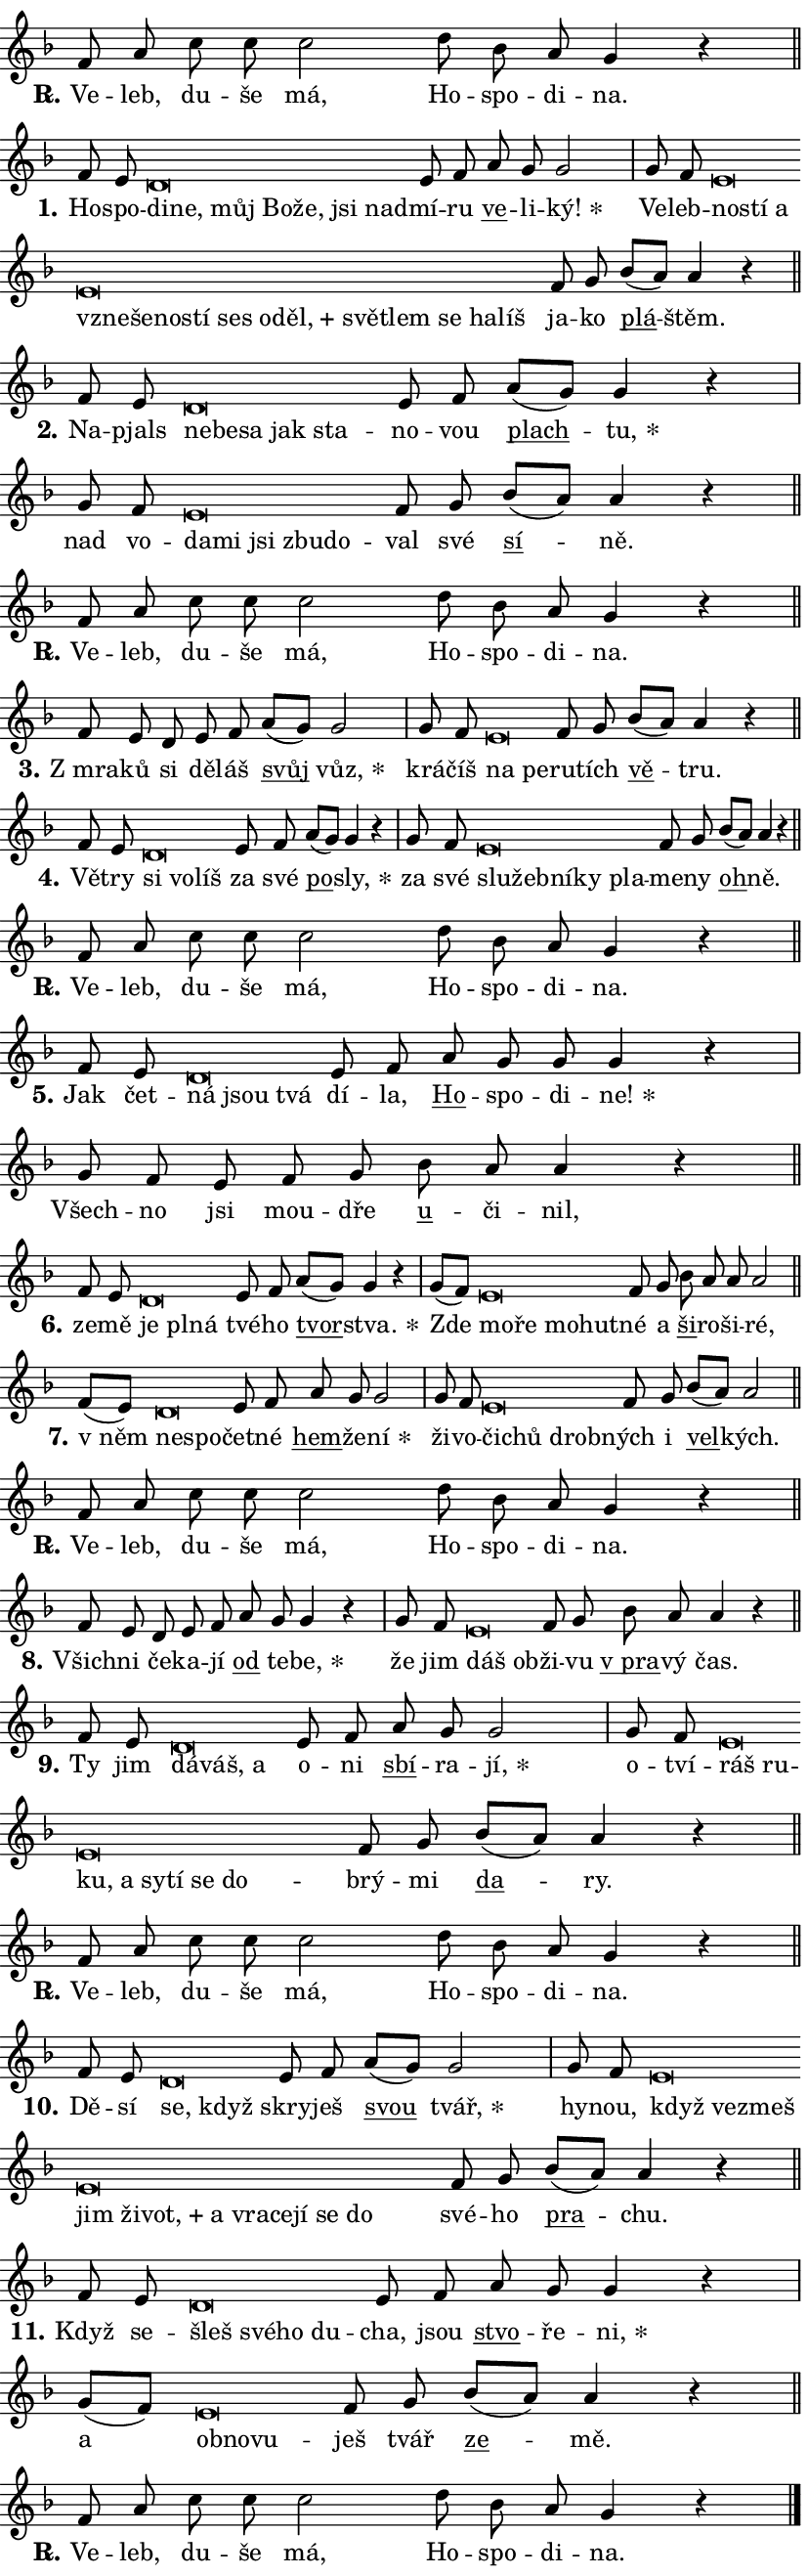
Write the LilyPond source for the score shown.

\version "2.24.0"
\header { tagline = "" }
\paper {
  indent = 0\cm
  top-margin = 0\cm
  right-margin = 0.13\cm % to fit lyric hyphens
  bottom-margin = 0\cm
  left-margin = 0\cm
  paper-width = 14\cm
  page-breaking = #ly:one-page-breaking
  system-system-spacing.basic-distance = #11
  score-system-spacing.basic-distance = #11
  ragged-last = ##f
}


%% Author: Thomas Morley
%% https://lists.gnu.org/archive/html/lilypond-user/2020-05/msg00002.html
#(define (line-position grob)
"Returns position of @var[grob} in current system:
   @code{'start}, if at first time-step
   @code{'end}, if at last time-step
   @code{'middle} otherwise
"
  (let* ((col (ly:item-get-column grob))
         (ln (ly:grob-object col 'left-neighbor))
         (rn (ly:grob-object col 'right-neighbor))
         (col-to-check-left (if (ly:grob? ln) ln col))
         (col-to-check-right (if (ly:grob? rn) rn col))
         (break-dir-left
           (and
             (ly:grob-property col-to-check-left 'non-musical #f)
             (ly:item-break-dir col-to-check-left)))
         (break-dir-right
           (and
             (ly:grob-property col-to-check-right 'non-musical #f)
             (ly:item-break-dir col-to-check-right))))
        (cond ((eqv? 1 break-dir-left) 'start)
              ((eqv? -1 break-dir-right) 'end)
              (else 'middle))))

#(define (tranparent-at-line-position vctor)
  (lambda (grob)
  "Relying on @code{line-position} select the relevant enry from @var{vctor}.
Used to determine transparency,"
    (case (line-position grob)
      ((end) (not (vector-ref vctor 0)))
      ((middle) (not (vector-ref vctor 1)))
      ((start) (not (vector-ref vctor 2))))))

noteHeadBreakVisibility =
#(define-music-function (break-visibility)(vector?)
"Makes @code{NoteHead}s transparent relying on @var{break-visibility}"
#{
  \override NoteHead.transparent =
    #(tranparent-at-line-position break-visibility)
#})

#(define delete-ledgers-for-transparent-note-heads
  (lambda (grob)
    "Reads whether a @code{NoteHead} is transparent.
If so this @code{NoteHead} is removed from @code{'note-heads} from
@var{grob}, which is supposed to be @code{LedgerLineSpanner}.
As a result ledgers are not printed for this @code{NoteHead}"
    (let* ((nhds-array (ly:grob-object grob 'note-heads))
           (nhds-list
             (if (ly:grob-array? nhds-array)
                 (ly:grob-array->list nhds-array)
                 '()))
           ;; Relies on the transparent-property being done before
           ;; Staff.LedgerLineSpanner.after-line-breaking is executed.
           ;; This is fragile ...
           (to-keep
             (remove
               (lambda (nhd)
                 (ly:grob-property nhd 'transparent #f))
               nhds-list)))
      ;; TODO find a better method to iterate over grob-arrays, similiar
      ;; to filter/remove etc for lists
      ;; For now rebuilt from scratch
      (set! (ly:grob-object grob 'note-heads)  '())
      (for-each
        (lambda (nhd)
          (ly:pointer-group-interface::add-grob grob 'note-heads nhd))
        to-keep))))

squashNotes = {
  \override NoteHead.X-extent = #'(-0.2 . 0.2)
  \override NoteHead.Y-extent = #'(-0.75 . 0)
  \override NoteHead.stencil =
    #(lambda (grob)
       (let ((pos (ly:grob-property grob 'staff-position)))
         (begin
           (if (< pos -7) (display "ERROR: Lower brevis then expected\n") (display ""))
           (if (<= pos -6) ly:text-interface::print ly:note-head::print))))
}
unSquashNotes = {
  \revert NoteHead.X-extent
  \revert NoteHead.Y-extent
  \revert NoteHead.stencil
}

hideNotes = \noteHeadBreakVisibility #begin-of-line-visible
unHideNotes = \noteHeadBreakVisibility #all-visible

% work-around for resetting accidentals
% https://lilypond.org/doc/v2.23/Documentation/notation/displaying-rhythms#unmetered-music
cadenzaMeasure = {
  \cadenzaOff
  \partial 1024 s1024
  \cadenzaOn
}

#(define-markup-command (accent layout props text) (markup?)
  "Underline accented syllable"
  (interpret-markup layout props
    #{\markup \override #'(offset . 4.3) \underline { #text }#}))

responsum = \markup \concat {
  "R" \hspace #-1.05 \path #0.1 #'((moveto 0 0.07) (lineto 0.9 0.8)) \hspace #0.05 "."
}

spaceSize = #0.6828661417322834 % exact space size for TeX Gyre Schola

\layout {
  \context {
    \Staff
    \remove "Time_signature_engraver"
    \override LedgerLineSpanner.after-line-breaking = #delete-ledgers-for-transparent-note-heads
  }
  \context {
    \Lyrics {
      \override LyricSpace.minimum-distance = \spaceSize
      \override LyricText.font-name = #"TeX Gyre Schola"
      \override LyricText.font-size = 1
      \override StanzaNumber.font-name = #"TeX Gyre Schola Bold"
      \override StanzaNumber.font-size = 1
    }
  }
  \context {
    \Score 
    \override NoteHead.text =
      #(lambda (grob) 
        (let ((pos (ly:grob-property grob 'staff-position)))
          #{\markup {
            \combine
              \halign #-0.55 \raise #(if (= pos -6) 0 0.5) \override #'(thickness . 2) \draw-line #'(3.2 . 0)
              \musicglyph "noteheads.sM1"
          }#}))
  }
}

% magnetic-lyrics.ily
%
%   written by
%     Jean Abou Samra <jean@abou-samra.fr>
%     Werner Lemberg <wl@gnu.org>
%
%   adapted by
%     Jiri Hon <jiri.hon@gmail.com>
%
% Version 2022-Apr-15

% https://www.mail-archive.com/lilypond-user@gnu.org/msg149350.html

#(define (Left_hyphen_pointer_engraver context)
   "Collect syllable-hyphen-syllable occurrences in lyrics and store
them in properties.  This engraver only looks to the left.  For
example, if the lyrics input is @code{foo -- bar}, it does the
following.

@itemize @bullet
@item
Set the @code{text} property of the @code{LyricHyphen} grob between
@q{foo} and @q{bar} to @code{foo}.

@item
Set the @code{left-hyphen} property of the @code{LyricText} grob with
text @q{foo} to the @code{LyricHyphen} grob between @q{foo} and
@q{bar}.
@end itemize

Use this auxiliary engraver in combination with the
@code{lyric-@/text::@/apply-@/magnetic-@/offset!} hook."
   (let ((hyphen #f)
         (text #f))
     (make-engraver
      (acknowledgers
       ((lyric-syllable-interface engraver grob source-engraver)
        (set! text grob)))
      (end-acknowledgers
       ((lyric-hyphen-interface engraver grob source-engraver)
        ;(when (not (grob::has-interface grob 'lyric-space-interface))
          (set! hyphen grob)));)
      ((stop-translation-timestep engraver)
       (when (and text hyphen)
         (ly:grob-set-object! text 'left-hyphen hyphen))
       (set! text #f)
       (set! hyphen #f)))))

#(define (lyric-text::apply-magnetic-offset! grob)
   "If the space between two syllables is less than the value in
property @code{LyricText@/.details@/.squash-threshold}, move the right
syllable to the left so that it gets concatenated with the left
syllable.

Use this function as a hook for
@code{LyricText@/.after-@/line-@/breaking} if the
@code{Left_@/hyphen_@/pointer_@/engraver} is active."
   (let ((hyphen (ly:grob-object grob 'left-hyphen #f)))
     (when hyphen
       (let ((left-text (ly:spanner-bound hyphen LEFT)))
         (when (grob::has-interface left-text 'lyric-syllable-interface)
           (let* ((common (ly:grob-common-refpoint grob left-text X))
                  (this-x-ext (ly:grob-extent grob common X))
                  (left-x-ext
                   (begin
                     ;; Trigger magnetism for left-text.
                     (ly:grob-property left-text 'after-line-breaking)
                     (ly:grob-extent left-text common X)))
                  ;; `delta` is the gap width between two syllables.
                  (delta (- (interval-start this-x-ext)
                            (interval-end left-x-ext)))
                  (details (ly:grob-property grob 'details))
                  (threshold (assoc-get 'squash-threshold details 0.2)))
             (when (< delta threshold)
               (let* (;; We have to manipulate the input text so that
                      ;; ligatures crossing syllable boundaries are not
                      ;; disabled.  For languages based on the Latin
                      ;; script this is essentially a beautification.
                      ;; However, for non-Western scripts it can be a
                      ;; necessity.
                      (lt (ly:grob-property left-text 'text))
                      (rt (ly:grob-property grob 'text))
                      (is-space (grob::has-interface hyphen 'lyric-space-interface))
                      (space (if is-space " " ""))
                      (extra-delta (if is-space spaceSize 0))
                      ;; Append new syllable.
                      (ltrt-space (if (and (string? lt) (string? rt))
                                (string-append lt space rt)
                                (make-concat-markup (list lt space rt))))
                      ;; Right-align `ltrt` to the right side.
                      (ltrt-space-markup (grob-interpret-markup
                               grob
                               (make-translate-markup
                                (cons (interval-length this-x-ext) 0)
                                (make-right-align-markup ltrt-space)))))
                 (begin
                   ;; Don't print `left-text`.
                   (ly:grob-set-property! left-text 'stencil #f)
                   ;; Set text and stencil (which holds all collected
                   ;; syllables so far) and shift it to the left.
                   (ly:grob-set-property! grob 'text ltrt-space)
                   (ly:grob-set-property! grob 'stencil ltrt-space-markup)
                   (ly:grob-translate-axis! grob (- (- delta extra-delta)) X))))))))))


#(define (lyric-hyphen::displace-bounds-first grob)
   ;; Make very sure this callback isn't triggered too early.
   (let ((left (ly:spanner-bound grob LEFT))
         (right (ly:spanner-bound grob RIGHT)))
     (ly:grob-property left 'after-line-breaking)
     (ly:grob-property right 'after-line-breaking)
     (ly:lyric-hyphen::print grob)))

squashThreshold = #0.4

\layout {
  \context {
    \Lyrics
    \consists #Left_hyphen_pointer_engraver
    \override LyricText.after-line-breaking =
      #lyric-text::apply-magnetic-offset!
    \override LyricHyphen.stencil = #lyric-hyphen::displace-bounds-first
    \override LyricText.details.squash-threshold = \squashThreshold
    \override LyricHyphen.minimum-distance = 0
    \override LyricHyphen.minimum-length = \squashThreshold
  }
}

squashText = \override LyricText.details.squash-threshold = 9999
unSquashText = \override LyricText.details.squash-threshold = \squashThreshold

leftText = \override LyricText.self-alignment-X = #LEFT
unLeftText = \revert LyricText.self-alignment-X

starOffset = #(lambda (grob) 
                (let ((x_offset (ly:self-alignment-interface::aligned-on-x-parent grob)))
                  (if (= x_offset 0) 0 (+ x_offset 1.2))))

star = #(define-music-function (syllable)(string?)
"Append star separator at the end of a syllable"
#{
  \once \override LyricText.X-offset = #starOffset
  \lyricmode { \markup {
    #syllable
    \override #'((font-name . "TeX Gyre Schola Bold")) \hspace #0.2 \lower #0.65 \larger "*"
  } }
#})

starAccent = #(define-music-function (syllable)(string?)
"Append star separator at the end of a syllable and make accent"
#{
  \once \override LyricText.X-offset = #starOffset
  \lyricmode { \markup {
    \accent #syllable
    \override #'((font-name . "TeX Gyre Schola Bold")) \hspace #0.2 \lower #0.65 \larger "*"
  } }
#})

breath = #(define-music-function (syllable)(string?)
"Append breathing indicator at the end of a syllable"
#{
  \lyricmode { \markup { #syllable "+" } }
#})

optionalBreath = #(define-music-function (syllable)(string?)
"Append optional breathing indicator at the end of a syllable"
#{
  \lyricmode { \markup { #syllable "(+)" } }
#})


\score {
    <<
        \new Voice = "melody" { \cadenzaOn \key f \major \relative { f'8 a c c c2 \bar "" d8 bes a g4 r \cadenzaMeasure \bar "||" \break } }
        \new Lyrics \lyricsto "melody" { \lyricmode { \set stanza = \responsum
Ve -- leb, du -- še má, Ho -- spo -- di -- na. } }
    >>
    \layout {}
}

\score {
    <<
        \new Voice = "melody" { \cadenzaOn \key f \major \relative { f'8 e \bar "" \squashNotes d\breve*1/16 \hideNotes \breve*1/16 \bar "" \breve*1/16 \bar "" \breve*1/16 \bar "" \breve*1/16 \bar "" \breve*1/16 \breve*1/16 \bar "" \unHideNotes \unSquashNotes e8 f \bar "" a g g2 \cadenzaMeasure \bar "|" g8 f \bar "" \squashNotes e\breve*1/16 \hideNotes \breve*1/16 \bar "" \breve*1/16 \bar "" \breve*1/16 \bar "" \breve*1/16 \bar "" \breve*1/16 \bar "" \breve*1/16 \bar "" \breve*1/16 \bar "" \breve*1/16 \bar "" \breve*1/16 \bar "" \breve*1/16 \bar "" \breve*1/16 \bar "" \breve*1/16 \bar "" \breve*1/16 \breve*1/16 \bar "" \unHideNotes \unSquashNotes f8 g \bar "" bes[( a)] a4 r \cadenzaMeasure \bar "||" \break } }
        \new Lyrics \lyricsto "melody" { \lyricmode { \set stanza = "1."
Ho -- spo -- \leftText di -- \squashText ne, můj Bo -- že, jsi nad -- \unLeftText \unSquashText mí -- ru \markup \accent ve -- li -- \star ký! Ve -- leb -- \leftText no -- \squashText stí a vzne -- še -- no -- stí ses o -- \breath "děl," svě -- tlem se ha -- líš \unLeftText \unSquashText ja -- ko \markup \accent plá -- štěm. } }
    >>
    \layout {}
}

\score {
    <<
        \new Voice = "melody" { \cadenzaOn \key f \major \relative { f'8 e \bar "" \squashNotes d\breve*1/16 \hideNotes \breve*1/16 \bar "" \breve*1/16 \bar "" \breve*1/16 \breve*1/16 \bar "" \unHideNotes \unSquashNotes e8 f \bar "" a[( g)] g4 r \cadenzaMeasure \bar "|" g8 f \bar "" \squashNotes e\breve*1/16 \hideNotes \breve*1/16 \bar "" \breve*1/16 \bar "" \breve*1/16 \breve*1/16 \bar "" \unHideNotes \unSquashNotes f8 g \bar "" bes[( a)] a4 r \cadenzaMeasure \bar "||" \break } }
        \new Lyrics \lyricsto "melody" { \lyricmode { \set stanza = "2."
Na -- pjals \leftText ne -- \squashText be -- sa jak sta -- \unLeftText \unSquashText no -- vou \markup \accent plach -- \star tu, nad vo -- \leftText da -- \squashText mi jsi zbu -- do -- \unLeftText \unSquashText val své \markup \accent sí -- ně. } }
    >>
    \layout {}
}

\score {
    <<
        \new Voice = "melody" { \cadenzaOn \key f \major \relative { f'8 a c c c2 \bar "" d8 bes a g4 r \cadenzaMeasure \bar "||" \break } }
        \new Lyrics \lyricsto "melody" { \lyricmode { \set stanza = \responsum
Ve -- leb, du -- še má, Ho -- spo -- di -- na. } }
    >>
    \layout {}
}

\score {
    <<
        \new Voice = "melody" { \cadenzaOn \key f \major \relative { f'8 e d e8 f \bar "" a[( g)] g2 \cadenzaMeasure \bar "|" g8 f \bar "" \squashNotes e\breve*1/16 \hideNotes \breve*1/16 \bar "" \unHideNotes \unSquashNotes f8 g \bar "" bes[( a)] a4 r \cadenzaMeasure \bar "||" \break } }
        \new Lyrics \lyricsto "melody" { \lyricmode { \set stanza = "3."
"Z mra" -- ků si dě -- láš \markup \accent svůj \star vůz, krá -- číš \leftText na \squashText pe -- \unLeftText \unSquashText ru -- tích \markup \accent vě -- tru. } }
    >>
    \layout {}
}

\score {
    <<
        \new Voice = "melody" { \cadenzaOn \key f \major \relative { f'8 e \bar "" \squashNotes d\breve*1/16 \hideNotes \breve*1/16 \breve*1/16 \bar "" \unHideNotes \unSquashNotes e8 f \bar "" a[( g)] g4 r \cadenzaMeasure \bar "|" g8 f \bar "" \squashNotes e\breve*1/16 \hideNotes \breve*1/16 \bar "" \breve*1/16 \bar "" \breve*1/16 \breve*1/16 \bar "" \unHideNotes \unSquashNotes f8 g \bar "" bes[( a)] a4 r \cadenzaMeasure \bar "||" \break } }
        \new Lyrics \lyricsto "melody" { \lyricmode { \set stanza = "4."
Vě -- try \leftText si \squashText vo -- líš \unLeftText \unSquashText za své \markup \accent po -- \star sly, za své \leftText slu -- \squashText žeb -- ní -- ky pla -- \unLeftText \unSquashText me -- ny \markup \accent oh -- ně. } }
    >>
    \layout {}
}

\score {
    <<
        \new Voice = "melody" { \cadenzaOn \key f \major \relative { f'8 a c c c2 \bar "" d8 bes a g4 r \cadenzaMeasure \bar "||" \break } }
        \new Lyrics \lyricsto "melody" { \lyricmode { \set stanza = \responsum
Ve -- leb, du -- še má, Ho -- spo -- di -- na. } }
    >>
    \layout {}
}

\score {
    <<
        \new Voice = "melody" { \cadenzaOn \key f \major \relative { f'8 e \bar "" \squashNotes d\breve*1/16 \hideNotes \breve*1/16 \breve*1/16 \bar "" \unHideNotes \unSquashNotes e8 f \bar "" a g g g4 r \cadenzaMeasure \bar "|" g8 f e f8 g \bar "" bes a a4 r \cadenzaMeasure \bar "||" \break } }
        \new Lyrics \lyricsto "melody" { \lyricmode { \set stanza = "5."
Jak čet -- \leftText ná \squashText jsou tvá \unLeftText \unSquashText dí -- la, \markup \accent Ho -- spo -- di -- \star ne! Všech -- no jsi mou -- dře \markup \accent u -- či -- nil, } }
    >>
    \layout {}
}

\score {
    <<
        \new Voice = "melody" { \cadenzaOn \key f \major \relative { f'8 e \bar "" \squashNotes d\breve*1/16 \hideNotes \breve*1/16 \breve*1/16 \bar "" \unHideNotes \unSquashNotes e8 f \bar "" a[( g)] g4 r \cadenzaMeasure \bar "|" g8[( f)] \bar "" \squashNotes e\breve*1/16 \hideNotes \breve*1/16 \bar "" \breve*1/16 \breve*1/16 \bar "" \unHideNotes \unSquashNotes f8 g \bar "" bes a a a2 \cadenzaMeasure \bar "||" \break } }
        \new Lyrics \lyricsto "melody" { \lyricmode { \set stanza = "6."
ze -- mě \leftText je \squashText pl -- ná \unLeftText \unSquashText tvé -- ho \markup \accent tvor -- \star stva. Zde \leftText mo -- \squashText ře mo -- hut -- \unLeftText \unSquashText né a \markup \accent ši -- ro -- ši -- ré, } }
    >>
    \layout {}
}

\score {
    <<
        \new Voice = "melody" { \cadenzaOn \key f \major \relative { f'8[( e)] \bar "" \squashNotes d\breve*1/16 \hideNotes \breve*1/16 \bar "" \unHideNotes \unSquashNotes e8 f \bar "" a g g2 \cadenzaMeasure \bar "|" g8 f \bar "" \squashNotes e\breve*1/16 \hideNotes \breve*1/16 \breve*1/16 \bar "" \unHideNotes \unSquashNotes f8 g \bar "" bes[( a)] a2 \cadenzaMeasure \bar "||" \break } }
        \new Lyrics \lyricsto "melody" { \lyricmode { \set stanza = "7."
"v něm" \leftText ne -- \squashText spo -- \unLeftText \unSquashText čet -- né \markup \accent hem -- že -- \star ní ži -- vo -- \leftText či -- \squashText chů drob -- \unLeftText \unSquashText ných i \markup \accent vel -- kých. } }
    >>
    \layout {}
}

\score {
    <<
        \new Voice = "melody" { \cadenzaOn \key f \major \relative { f'8 a c c c2 \bar "" d8 bes a g4 r \cadenzaMeasure \bar "||" \break } }
        \new Lyrics \lyricsto "melody" { \lyricmode { \set stanza = \responsum
Ve -- leb, du -- še má, Ho -- spo -- di -- na. } }
    >>
    \layout {}
}

\score {
    <<
        \new Voice = "melody" { \cadenzaOn \key f \major \relative { f'8 e d e8 f \bar "" a g g4 r \cadenzaMeasure \bar "|" g8 f \bar "" \squashNotes e\breve*1/16 \hideNotes \breve*1/16 \bar "" \unHideNotes \unSquashNotes f8 g \bar "" bes a a4 r \cadenzaMeasure \bar "||" \break } }
        \new Lyrics \lyricsto "melody" { \lyricmode { \set stanza = "8."
Všich -- ni če -- ka -- jí \markup \accent od te -- \star be, že jim \leftText dáš \squashText ob -- \unLeftText \unSquashText ži -- vu \markup \accent "v pra" -- vý čas. } }
    >>
    \layout {}
}

\score {
    <<
        \new Voice = "melody" { \cadenzaOn \key f \major \relative { f'8 e \bar "" \squashNotes d\breve*1/16 \hideNotes \breve*1/16 \breve*1/16 \bar "" \unHideNotes \unSquashNotes e8 f \bar "" a g g2 \cadenzaMeasure \bar "|" g8 f \bar "" \squashNotes e\breve*1/16 \hideNotes \breve*1/16 \bar "" \breve*1/16 \bar "" \breve*1/16 \bar "" \breve*1/16 \bar "" \breve*1/16 \bar "" \breve*1/16 \breve*1/16 \bar "" \unHideNotes \unSquashNotes f8 g \bar "" bes[( a)] a4 r \cadenzaMeasure \bar "||" \break } }
        \new Lyrics \lyricsto "melody" { \lyricmode { \set stanza = "9."
Ty jim \leftText dá -- \squashText váš, a \unLeftText \unSquashText o -- ni \markup \accent sbí -- ra -- \star jí, o -- tví -- \leftText ráš \squashText ru -- ku, a sy -- tí se do -- \unLeftText \unSquashText brý -- mi \markup \accent da -- ry. } }
    >>
    \layout {}
}

\score {
    <<
        \new Voice = "melody" { \cadenzaOn \key f \major \relative { f'8 a c c c2 \bar "" d8 bes a g4 r \cadenzaMeasure \bar "||" \break } }
        \new Lyrics \lyricsto "melody" { \lyricmode { \set stanza = \responsum
Ve -- leb, du -- še má, Ho -- spo -- di -- na. } }
    >>
    \layout {}
}

\score {
    <<
        \new Voice = "melody" { \cadenzaOn \key f \major \relative { f'8 e \bar "" \squashNotes d\breve*1/16 \hideNotes \breve*1/16 \bar "" \unHideNotes \unSquashNotes e8 f \bar "" a[( g)] g2 \cadenzaMeasure \bar "|" g8 f \bar "" \squashNotes e\breve*1/16 \hideNotes \breve*1/16 \bar "" \breve*1/16 \bar "" \breve*1/16 \bar "" \breve*1/16 \bar "" \breve*1/16 \bar "" \breve*1/16 \bar "" \breve*1/16 \bar "" \breve*1/16 \bar "" \breve*1/16 \bar "" \breve*1/16 \breve*1/16 \bar "" \unHideNotes \unSquashNotes f8 g \bar "" bes[( a)] a4 r \cadenzaMeasure \bar "||" \break } }
        \new Lyrics \lyricsto "melody" { \lyricmode { \set stanza = "10."
Dě -- sí \leftText se, \squashText když \unLeftText \unSquashText skry -- ješ \markup \accent svou \star tvář, hy -- nou, \leftText když \squashText ve -- zmeš jim ži -- \breath "vot," a vra -- ce -- jí se do \unLeftText \unSquashText své -- ho \markup \accent pra -- chu. } }
    >>
    \layout {}
}

\score {
    <<
        \new Voice = "melody" { \cadenzaOn \key f \major \relative { f'8 e \bar "" \squashNotes d\breve*1/16 \hideNotes \breve*1/16 \bar "" \breve*1/16 \breve*1/16 \bar "" \unHideNotes \unSquashNotes e8 f \bar "" a g g4 r \cadenzaMeasure \bar "|" g8[( f)] \bar "" \squashNotes e\breve*1/16 \hideNotes \breve*1/16 \breve*1/16 \bar "" \unHideNotes \unSquashNotes f8 g \bar "" bes[( a)] a4 r \cadenzaMeasure \bar "||" \break } }
        \new Lyrics \lyricsto "melody" { \lyricmode { \set stanza = "11."
Když se -- \leftText šleš \squashText své -- ho du -- \unLeftText \unSquashText cha, jsou \markup \accent stvo -- ře -- \star ni, a \leftText ob -- \squashText no -- vu -- \unLeftText \unSquashText ješ tvář \markup \accent ze -- mě. } }
    >>
    \layout {}
}

\score {
    <<
        \new Voice = "melody" { \cadenzaOn \key f \major \relative { f'8 a c c c2 \bar "" d8 bes a g4 r \cadenzaMeasure \bar "||" \break } \bar "|." }
        \new Lyrics \lyricsto "melody" { \lyricmode { \set stanza = \responsum
Ve -- leb, du -- še má, Ho -- spo -- di -- na. } }
    >>
    \layout {}
}
